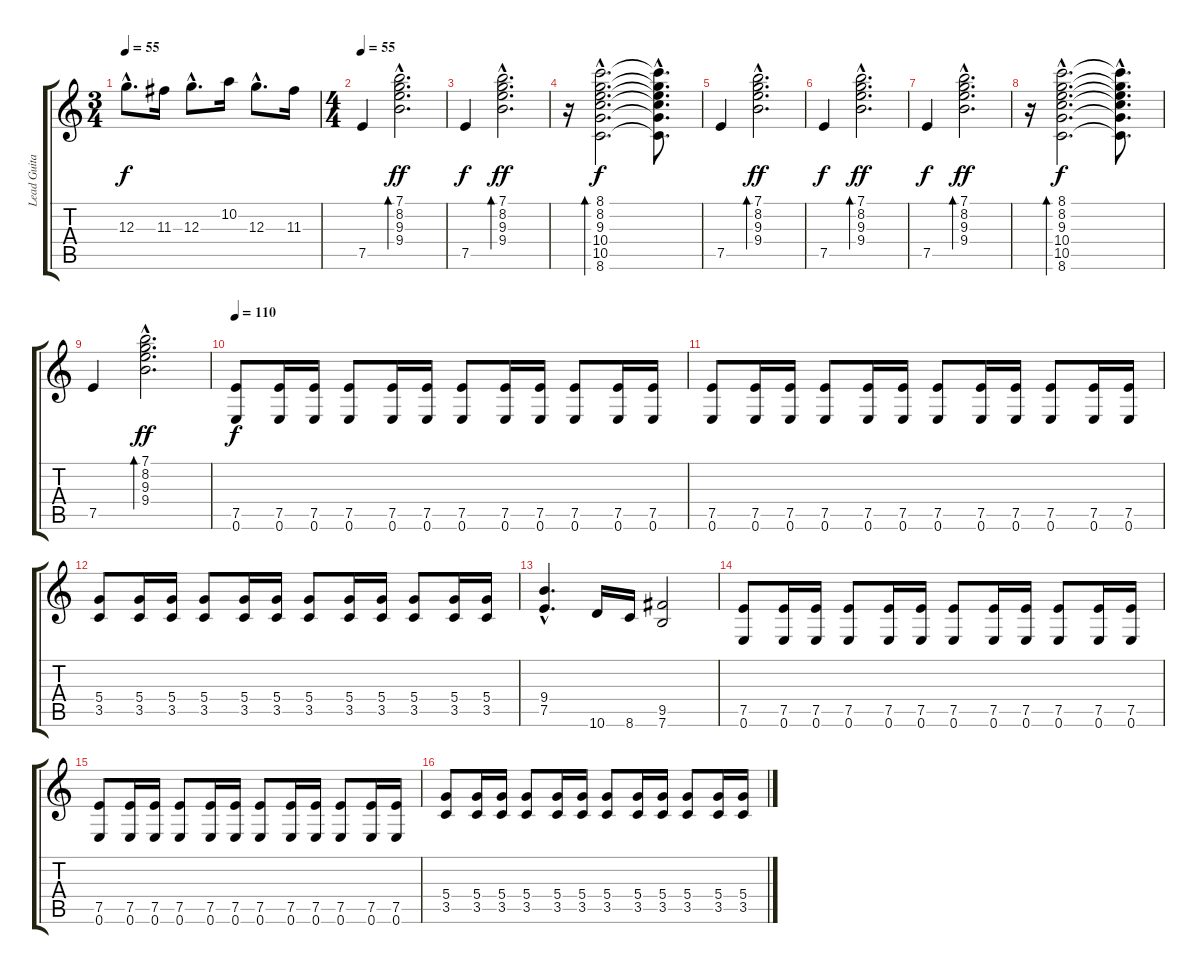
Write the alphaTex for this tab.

\track ("Lead Guitar" "Lead Guita") {instrument distortionguitar}
\staff {score tabs}
\tuning (E4 B3 G3 D3 A2 E2) {hide}
\ts (3 4)
\tempo 55
\clef g2
\ks c
12.3{hac}.8{d dy f} 11.3.16 12.3{hac}.8{d} 10.2.16 12.3{hac}.8{d} 11.3.16 |
\ts (4 4)
\tempo 55
7.5.4{volume 10 instrument electricguitarjazz} (7.1{hac} 8.2{hac} 9.3{hac} 9.4{hac}).2{d bd 120 dy ff} |
7.5.4{dy f} (7.1{hac} 8.2{hac} 9.3{hac} 9.4{hac}).2{d bd 120 dy ff} |
r.16 (8.1{hac} 8.2{hac} 9.3{hac} 10.4{hac} 10.5{hac} 8.6{hac}).2{d bd 480 dy f} (8.1{hac t} 8.2{hac t} 9.3{hac t} 10.4{hac t} 10.5{hac t} 8.6{hac t}).8{d} |
7.5.4 (7.1{hac} 8.2{hac} 9.3{hac} 9.4{hac}).2{d bd 120 dy ff} |
7.5.4{dy f} (7.1{hac} 8.2{hac} 9.3{hac} 9.4{hac}).2{d bd 120 dy ff} |
7.5.4{dy f} (7.1{hac} 8.2{hac} 9.3{hac} 9.4{hac}).2{d bd 120 dy ff} |
r.16 (8.1{hac} 8.2{hac} 9.3{hac} 10.4{hac} 10.5{hac} 8.6{hac}).2{d bd 480 dy f} (8.1{hac t} 8.2{hac t} 9.3{hac t} 10.4{hac t} 10.5{hac t} 8.6{hac t}).8{d} |
7.5.4 (7.1{hac} 8.2{hac} 9.3{hac} 9.4{hac}).2{d bd 120 dy ff} |
\tempo 110
(7.5 0.6).8{dy f instrument distortionguitar} (7.5 0.6).16 (7.5 0.6).16 (7.5 0.6).8 (7.5 0.6).16 (7.5 0.6).16 (7.5 0.6).8 (7.5 0.6).16 (7.5 0.6).16 (7.5 0.6).8 (7.5 0.6).16 (7.5 0.6).16 |
(7.5 0.6).8 (7.5 0.6).16 (7.5 0.6).16 (7.5 0.6).8 (7.5 0.6).16 (7.5 0.6).16 (7.5 0.6).8 (7.5 0.6).16 (7.5 0.6).16 (7.5 0.6).8 (7.5 0.6).16 (7.5 0.6).16 |
(5.4 3.5).8 (5.4 3.5).16 (5.4 3.5).16 (5.4 3.5).8 (5.4 3.5).16 (5.4 3.5).16 (5.4 3.5).8 (5.4 3.5).16 (5.4 3.5).16 (5.4 3.5).8 (5.4 3.5).16 (5.4 3.5).16 |
(9.4{hac} 7.5{hac}).4{d} 10.6.16 8.6.16 (9.5 7.6).2 |
(7.5 0.6).8 (7.5 0.6).16 (7.5 0.6).16 (7.5 0.6).8 (7.5 0.6).16 (7.5 0.6).16 (7.5 0.6).8 (7.5 0.6).16 (7.5 0.6).16 (7.5 0.6).8 (7.5 0.6).16 (7.5 0.6).16 |
(7.5 0.6).8 (7.5 0.6).16 (7.5 0.6).16 (7.5 0.6).8 (7.5 0.6).16 (7.5 0.6).16 (7.5 0.6).8 (7.5 0.6).16 (7.5 0.6).16 (7.5 0.6).8 (7.5 0.6).16 (7.5 0.6).16 |
(5.4 3.5).8 (5.4 3.5).16 (5.4 3.5).16 (5.4 3.5).8 (5.4 3.5).16 (5.4 3.5).16 (5.4 3.5).8 (5.4 3.5).16 (5.4 3.5).16 (5.4 3.5).8 (5.4 3.5).16 (5.4 3.5).16
